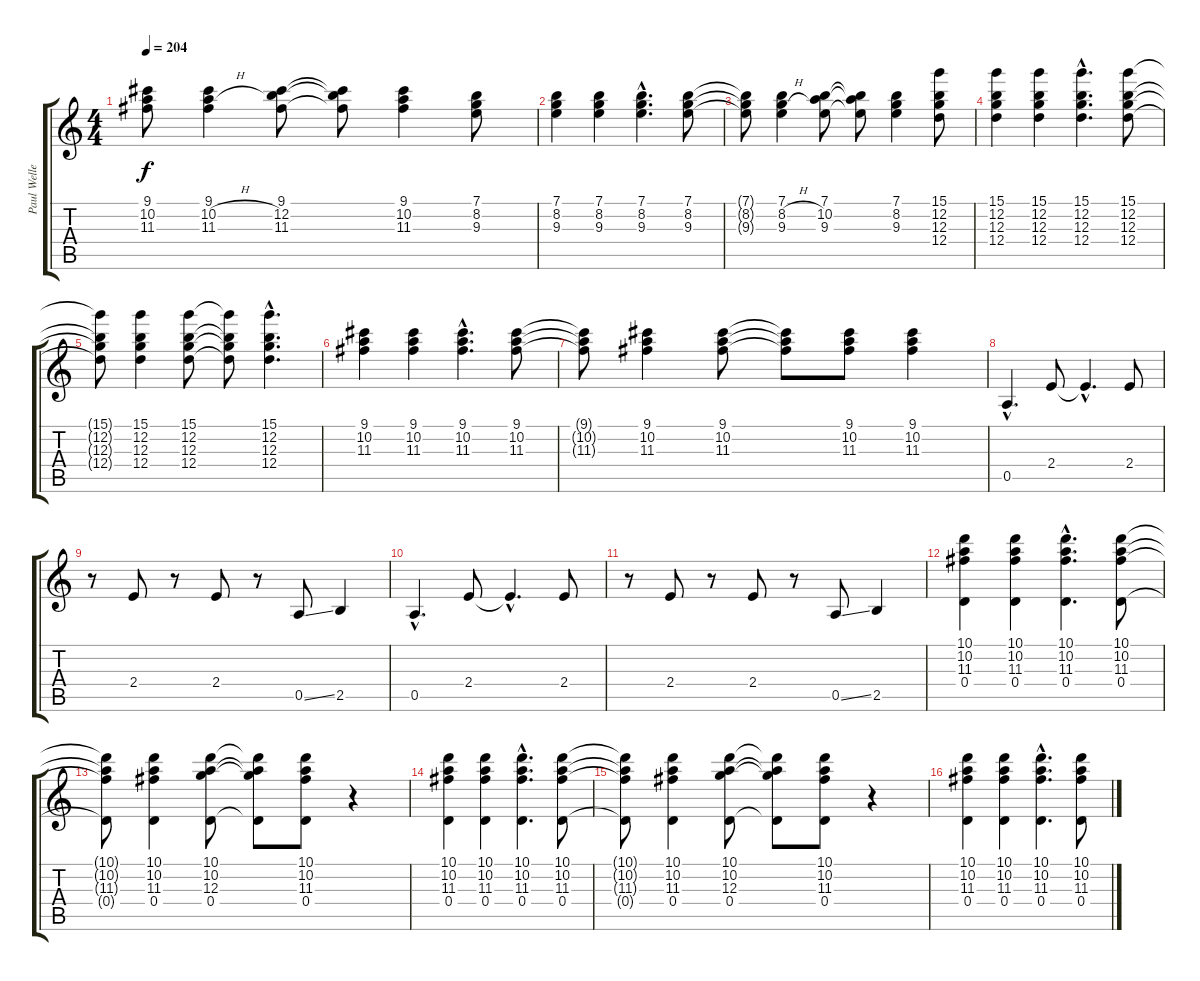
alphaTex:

\track ("Paul Weller" "Paul Welle") {instrument electricguitarclean}
\staff {score tabs}
\tuning (E4 B3 G3 D3 A2 E2) {hide}
\ts (4 4)
\tempo 204
\clef g2
\ks c
(9.1{t} 10.2{t} 11.3{t}).8{dy f} (9.1 10.2{h} 11.3).4 (9.1 12.2 11.3).8 (9.1{t} 12.2{t} 11.3{t}).8 (9.1 10.2 11.3).4 (7.1 8.2 9.3).8 |
(7.1 8.2 9.3).4 (7.1 8.2 9.3).4 (7.1{hac} 8.2{hac} 9.3{hac}).4{d} (7.1 8.2 9.3).8 |
(7.1{t} 8.2{t} 9.3{t}).8 (7.1 8.2{h} 9.3).4 (7.1 10.2 9.3).8 (7.1{t} 10.2{t} 9.3{t}).8 (7.1 8.2 9.3).4 (15.1 12.2 12.3 12.4).8 |
(15.1 12.2 12.3 12.4).4 (15.1 12.2 12.3 12.4).4 (15.1{hac} 12.2{hac} 12.3{hac} 12.4{hac}).4{d} (15.1 12.2 12.3 12.4).8 |
(15.1{t} 12.2{t} 12.3{t} 12.4{t}).8 (15.1 12.2 12.3 12.4).4 (15.1 12.2 12.3 12.4).8 (15.1{t} 12.2{t} 12.3{t} 12.4{t}).8 (15.1{hac} 12.2{hac} 12.3{hac} 12.4{hac}).4{d} |
(9.1 10.2 11.3).4 (9.1 10.2 11.3).4 (9.1{hac} 10.2{hac} 11.3{hac}).4{d} (9.1 10.2 11.3).8 |
(9.1{t} 10.2{t} 11.3{t}).8 (9.1 10.2 11.3).4 (9.1 10.2 11.3).8 (9.1{t} 10.2{t} 11.3{t}).8 (9.1 10.2 11.3).8 (9.1 10.2 11.3).4 |
0.5{hac}.4{d} 2.4.8 2.4{hac t}.4{d} 2.4.8 |
r.8 2.4.8 r.8 2.4.8 r.8 0.5{ss}.8 2.5.4 |
0.5{hac}.4{d} 2.4.8 2.4{hac t}.4{d} 2.4.8 |
r.8 2.4.8 r.8 2.4.8 r.8 0.5{ss}.8 2.5.4 |
(10.1 10.2 11.3 0.4).4 (10.1 10.2 11.3 0.4).4 (10.1{hac} 10.2{hac} 11.3{hac} 0.4{hac}).4{d} (10.1 10.2 11.3 0.4).8 |
(10.1{t} 10.2{t} 11.3{t} 0.4{t}).8 (10.1 10.2 11.3 0.4).4 (10.1 10.2 12.3 0.4).8 (10.1{t} 10.2{t} 12.3{t} 0.4{t}).8 (10.1 10.2 11.3 0.4).8 r.4 |
(10.1 10.2 11.3 0.4).4 (10.1 10.2 11.3 0.4).4 (10.1{hac} 10.2{hac} 11.3{hac} 0.4{hac}).4{d} (10.1 10.2 11.3 0.4).8 |
(10.1{t} 10.2{t} 11.3{t} 0.4{t}).8 (10.1 10.2 11.3 0.4).4 (10.1 10.2 12.3 0.4).8 (10.1{t} 10.2{t} 12.3{t} 0.4{t}).8 (10.1 10.2 11.3 0.4).8 r.4 |
(10.1 10.2 11.3 0.4).4 (10.1 10.2 11.3 0.4).4 (10.1{hac} 10.2{hac} 11.3{hac} 0.4{hac}).4{d} (10.1 10.2 11.3 0.4).8
